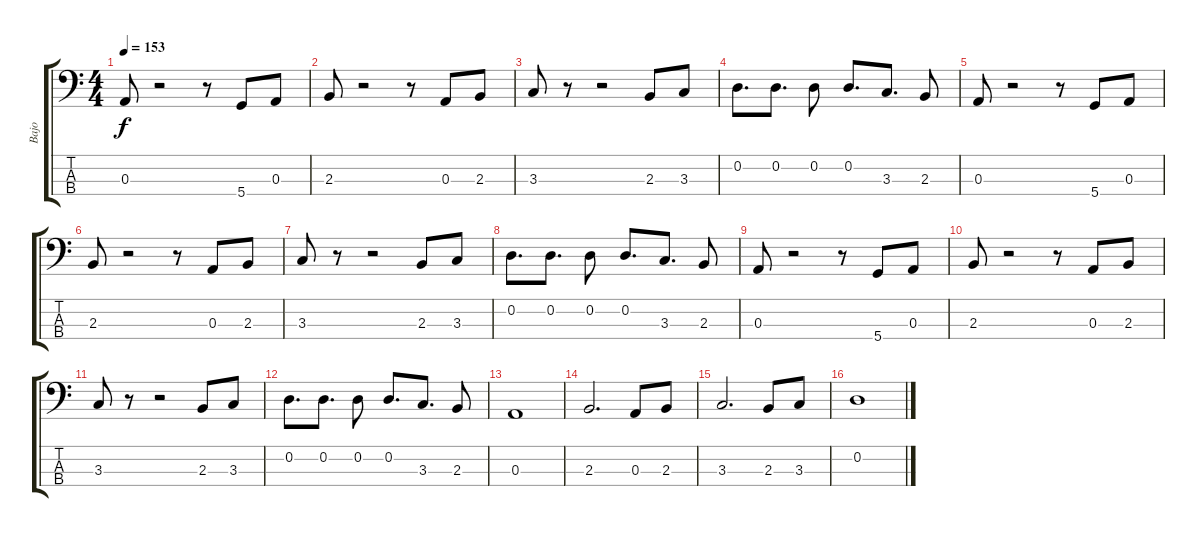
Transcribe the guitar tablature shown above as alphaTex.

\track ("Bajo" "Bajo") {instrument electricbassfinger}
\staff {score tabs}
\tuning (G2 D2 A1 D1) {hide}
\ts (4 4)
\tempo 153
\clef f4
\ks c
0.3.8{dy f} r.2 r.8 5.4.8 0.3.8 |
2.3.8 r.2 r.8 0.3.8 2.3.8 |
3.3.8 r.8 r.2 2.3.8 3.3.8 |
0.2.8{d} 0.2.8{d} 0.2.8 0.2.8{d} 3.3.8{d} 2.3.8 |
0.3.8 r.2 r.8 5.4.8 0.3.8 |
2.3.8 r.2 r.8 0.3.8 2.3.8 |
3.3.8 r.8 r.2 2.3.8 3.3.8 |
0.2.8{d} 0.2.8{d} 0.2.8 0.2.8{d} 3.3.8{d} 2.3.8 |
0.3.8 r.2 r.8 5.4.8 0.3.8 |
2.3.8 r.2 r.8 0.3.8 2.3.8 |
3.3.8 r.8 r.2 2.3.8 3.3.8 |
0.2.8{d} 0.2.8{d} 0.2.8 0.2.8{d} 3.3.8{d} 2.3.8 |
0.3.1 |
2.3.2{d} 0.3.8 2.3.8 |
3.3.2{d} 2.3.8 3.3.8 |
0.2.1
